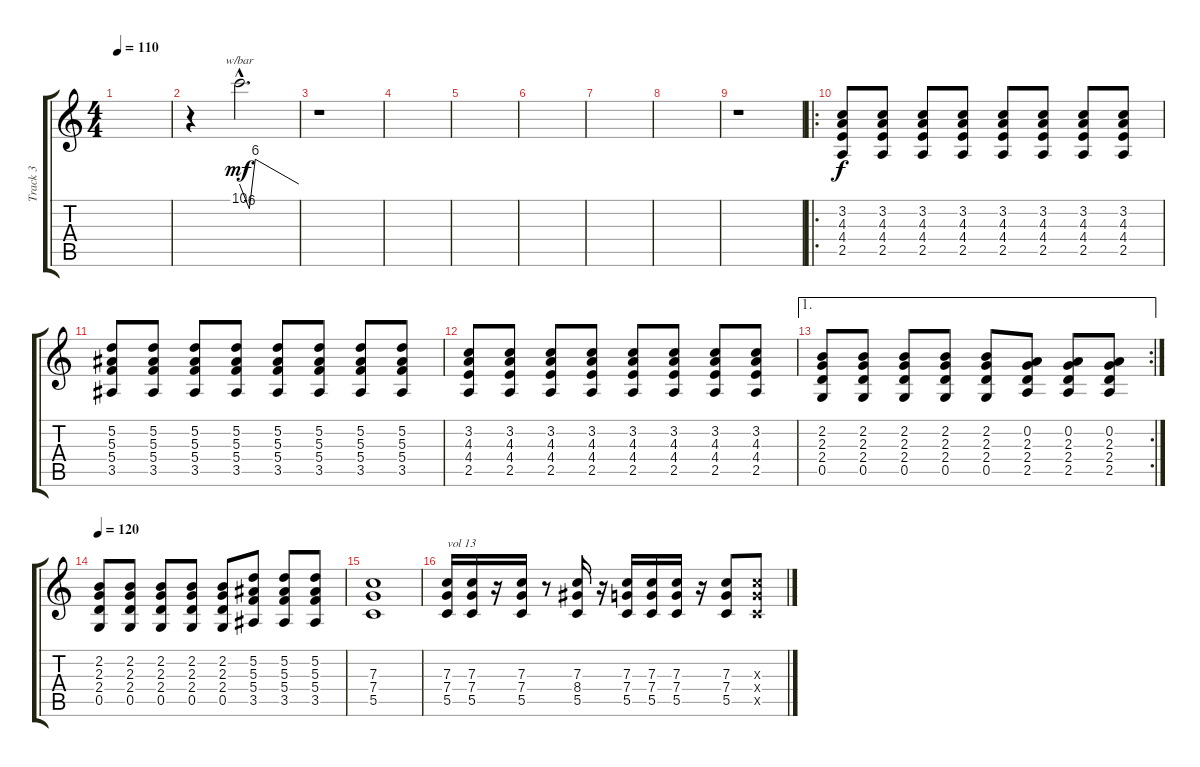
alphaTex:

\track ("Track 3" "Track 3") {instrument electricguitarjazz}
\staff {score tabs}
\tuning (D4 A3 F3 C3 G2 D2) {hide}
\ts (4 4)
\tempo 110
\clef g2
\ks c
|
r.4{volume 12} 10.1{hac}.2{d tbe (custom default 0 0 10 -24 16 24 60 0) dy mf volume 15} |
r.1 |
|
|
|
|
|
r.1 |
\ro
(3.2 4.3 4.4 2.5).8{dy f volume 11} (3.2 4.3 4.4 2.5).8 (3.2 4.3 4.4 2.5).8 (3.2 4.3 4.4 2.5).8 (3.2 4.3 4.4 2.5).8 (3.2 4.3 4.4 2.5).8 (3.2 4.3 4.4 2.5).8 (3.2 4.3 4.4 2.5).8 |
(5.2 5.3 5.4 3.5).8 (5.2 5.3 5.4 3.5).8 (5.2 5.3 5.4 3.5).8 (5.2 5.3 5.4 3.5).8 (5.2 5.3 5.4 3.5).8 (5.2 5.3 5.4 3.5).8 (5.2 5.3 5.4 3.5).8 (5.2 5.3 5.4 3.5).8 |
(3.2 4.3 4.4 2.5).8 (3.2 4.3 4.4 2.5).8 (3.2 4.3 4.4 2.5).8 (3.2 4.3 4.4 2.5).8 (3.2 4.3 4.4 2.5).8 (3.2 4.3 4.4 2.5).8 (3.2 4.3 4.4 2.5).8 (3.2 4.3 4.4 2.5).8 |
\ae 1
\rc 2
(2.2 2.3 2.4 0.5).8 (2.2 2.3 2.4 0.5).8 (2.2 2.3 2.4 0.5).8 (2.2 2.3 2.4 0.5).8 (2.2 2.3 2.4 0.5).8 (0.2 2.3 2.4 2.5).8 (0.2 2.3 2.4 2.5).8 (0.2 2.3 2.4 2.5).8 |
\tempo 120
(2.2 2.3 2.4 0.5).8 (2.2 2.3 2.4 0.5).8 (2.2 2.3 2.4 0.5).8 (2.2 2.3 2.4 0.5).8 (2.2 2.3 2.4 0.5).8 (5.2 5.3 5.4 3.5).8 (5.2 5.3 5.4 3.5).8 (5.2 5.3 5.4 3.5).8 |
(7.3 7.4 5.5).1 |
(7.3 7.4 5.5).16{txt "vol 13" volume 13 balance 3 instrument electricguitarjazz} (7.3 7.4 5.5).16 r.16 (7.3 7.4 5.5).16 r.8 (7.3 8.4 5.5).16 r.16 (7.3 7.4 5.5).16 (7.3 7.4 5.5).16 (7.3 7.4 5.5).16 r.16 (7.3 7.4 5.5).8 (7.3{x} 7.4{x} 5.5{x}).8
